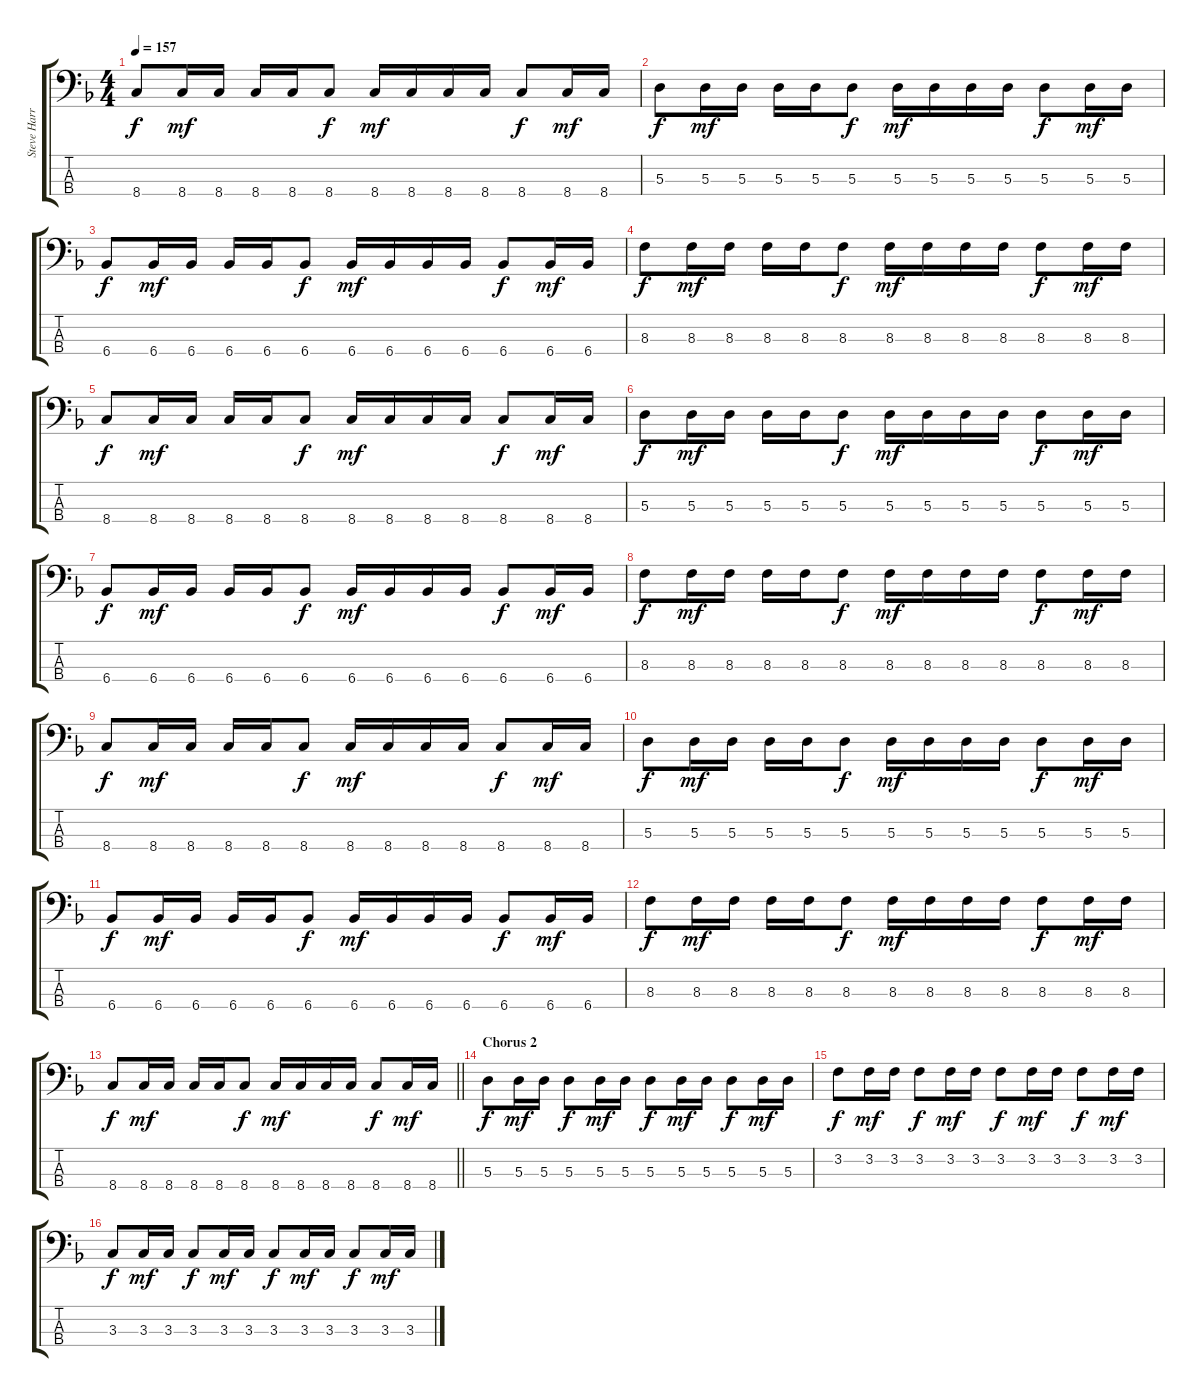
\track ("Steve Harris" "Steve Harr") {instrument electricbassfinger}
\staff {score tabs}
\tuning (G2 D2 A1 E1) {hide}
\ts (4 4)
\tempo 157
\clef f4
\ks f
8.4.8{dy f} 8.4.16{dy mf} 8.4.16 8.4.16 8.4.16 8.4.8{dy f} 8.4.16{dy mf} 8.4.16 8.4.16 8.4.16 8.4.8{dy f} 8.4.16{dy mf} 8.4.16 |
5.3.8{dy f} 5.3.16{dy mf} 5.3.16 5.3.16 5.3.16 5.3.8{dy f} 5.3.16{dy mf} 5.3.16 5.3.16 5.3.16 5.3.8{dy f} 5.3.16{dy mf} 5.3.16 |
6.4.8{dy f} 6.4.16{dy mf} 6.4.16 6.4.16 6.4.16 6.4.8{dy f} 6.4.16{dy mf} 6.4.16 6.4.16 6.4.16 6.4.8{dy f} 6.4.16{dy mf} 6.4.16 |
8.3.8{dy f} 8.3.16{dy mf} 8.3.16 8.3.16 8.3.16 8.3.8{dy f} 8.3.16{dy mf} 8.3.16 8.3.16 8.3.16 8.3.8{dy f} 8.3.16{dy mf} 8.3.16 |
8.4.8{dy f} 8.4.16{dy mf} 8.4.16 8.4.16 8.4.16 8.4.8{dy f} 8.4.16{dy mf} 8.4.16 8.4.16 8.4.16 8.4.8{dy f} 8.4.16{dy mf} 8.4.16 |
5.3.8{dy f} 5.3.16{dy mf} 5.3.16 5.3.16 5.3.16 5.3.8{dy f} 5.3.16{dy mf} 5.3.16 5.3.16 5.3.16 5.3.8{dy f} 5.3.16{dy mf} 5.3.16 |
6.4.8{dy f} 6.4.16{dy mf} 6.4.16 6.4.16 6.4.16 6.4.8{dy f} 6.4.16{dy mf} 6.4.16 6.4.16 6.4.16 6.4.8{dy f} 6.4.16{dy mf} 6.4.16 |
8.3.8{dy f} 8.3.16{dy mf} 8.3.16 8.3.16 8.3.16 8.3.8{dy f} 8.3.16{dy mf} 8.3.16 8.3.16 8.3.16 8.3.8{dy f} 8.3.16{dy mf} 8.3.16 |
8.4.8{dy f} 8.4.16{dy mf} 8.4.16 8.4.16 8.4.16 8.4.8{dy f} 8.4.16{dy mf} 8.4.16 8.4.16 8.4.16 8.4.8{dy f} 8.4.16{dy mf} 8.4.16 |
5.3.8{dy f} 5.3.16{dy mf} 5.3.16 5.3.16 5.3.16 5.3.8{dy f} 5.3.16{dy mf} 5.3.16 5.3.16 5.3.16 5.3.8{dy f} 5.3.16{dy mf} 5.3.16 |
6.4.8{dy f} 6.4.16{dy mf} 6.4.16 6.4.16 6.4.16 6.4.8{dy f} 6.4.16{dy mf} 6.4.16 6.4.16 6.4.16 6.4.8{dy f} 6.4.16{dy mf} 6.4.16 |
8.3.8{dy f} 8.3.16{dy mf} 8.3.16 8.3.16 8.3.16 8.3.8{dy f} 8.3.16{dy mf} 8.3.16 8.3.16 8.3.16 8.3.8{dy f} 8.3.16{dy mf} 8.3.16 |
\barLineRight lightlight
8.4.8{dy f} 8.4.16{dy mf} 8.4.16 8.4.16 8.4.16 8.4.8{dy f} 8.4.16{dy mf} 8.4.16 8.4.16 8.4.16 8.4.8{dy f} 8.4.16{dy mf} 8.4.16 |
\section ("" "Chorus 2")
5.3.8{dy f} 5.3.16{dy mf} 5.3.16 5.3.8{dy f} 5.3.16{dy mf} 5.3.16 5.3.8{dy f} 5.3.16{dy mf} 5.3.16 5.3.8{dy f} 5.3.16{dy mf} 5.3.16 |
3.2.8{dy f} 3.2.16{dy mf} 3.2.16 3.2.8{dy f} 3.2.16{dy mf} 3.2.16 3.2.8{dy f} 3.2.16{dy mf} 3.2.16 3.2.8{dy f} 3.2.16{dy mf} 3.2.16 |
3.3.8{dy f} 3.3.16{dy mf} 3.3.16 3.3.8{dy f} 3.3.16{dy mf} 3.3.16 3.3.8{dy f} 3.3.16{dy mf} 3.3.16 3.3.8{dy f} 3.3.16{dy mf} 3.3.16
